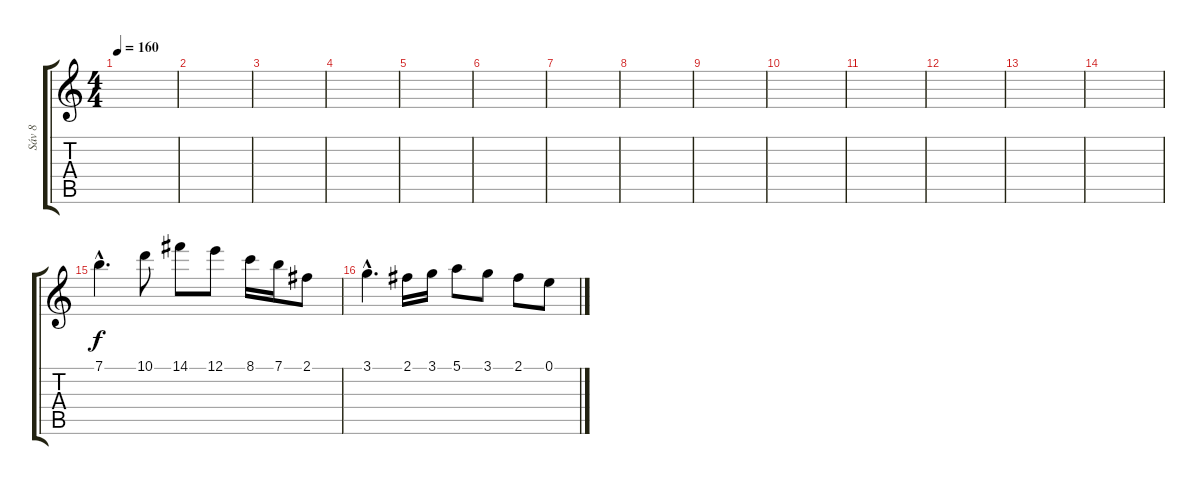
\track ("Sáv 8" "Sáv 8") {instrument distortionguitar}
\staff {score tabs}
\tuning (E4 B3 G3 D3 A2 E2) {hide}
\ts (4 4)
\tempo 160
\clef g2
\ks c
|
|
|
|
|
|
|
|
|
|
|
|
|
|
7.1{hac}.4{d} 10.1.8 14.1.8 12.1.8 8.1.16 7.1.16 2.1.8 |
3.1{hac}.4{d} 2.1.16 3.1.16 5.1.8 3.1.8 2.1.8 0.1.8
